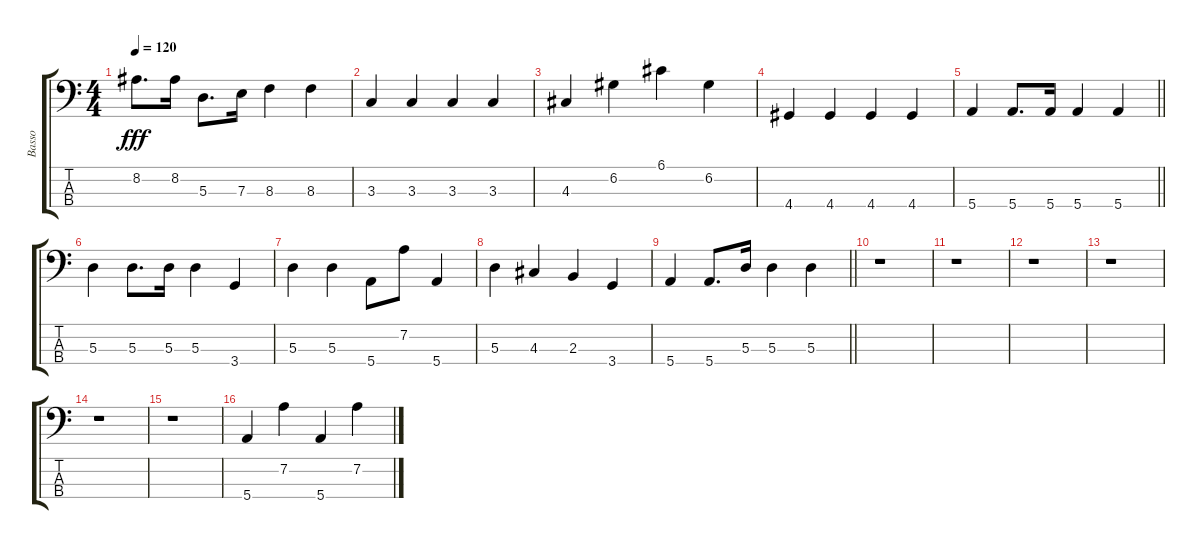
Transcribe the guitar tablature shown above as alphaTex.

\track ("Basso" "Basso") {instrument electricbassfinger}
\staff {score tabs}
\tuning (G2 D2 A1 E1) {hide}
\ts (4 4)
\tempo 120
\clef f4
\ks c
8.2.8{d dy fff} 8.2.16 5.3.8{d} 7.3.16 8.3.4 8.3.4 |
3.3.4 3.3.4 3.3.4 3.3.4 |
4.3.4 6.2.4 6.1.4 6.2.4 |
4.4.4 4.4.4 4.4.4 4.4.4 |
\barLineRight lightlight
5.4.4 5.4.8{d} 5.4.16 5.4.4 5.4.4 |
5.3.4 5.3.8{d} 5.3.16 5.3.4 3.4.4 |
5.3.4 5.3.4 5.4.8 7.2.8 5.4.4 |
5.3.4 4.3.4 2.3.4 3.4.4 |
\barLineRight lightlight
5.4.4 5.4.8{d} 5.3.16 5.3.4 5.3.4 |
r.1 |
r.1 |
r.1 |
r.1 |
r.1 |
r.1 |
5.4.4 7.2.4 5.4.4 7.2.4
